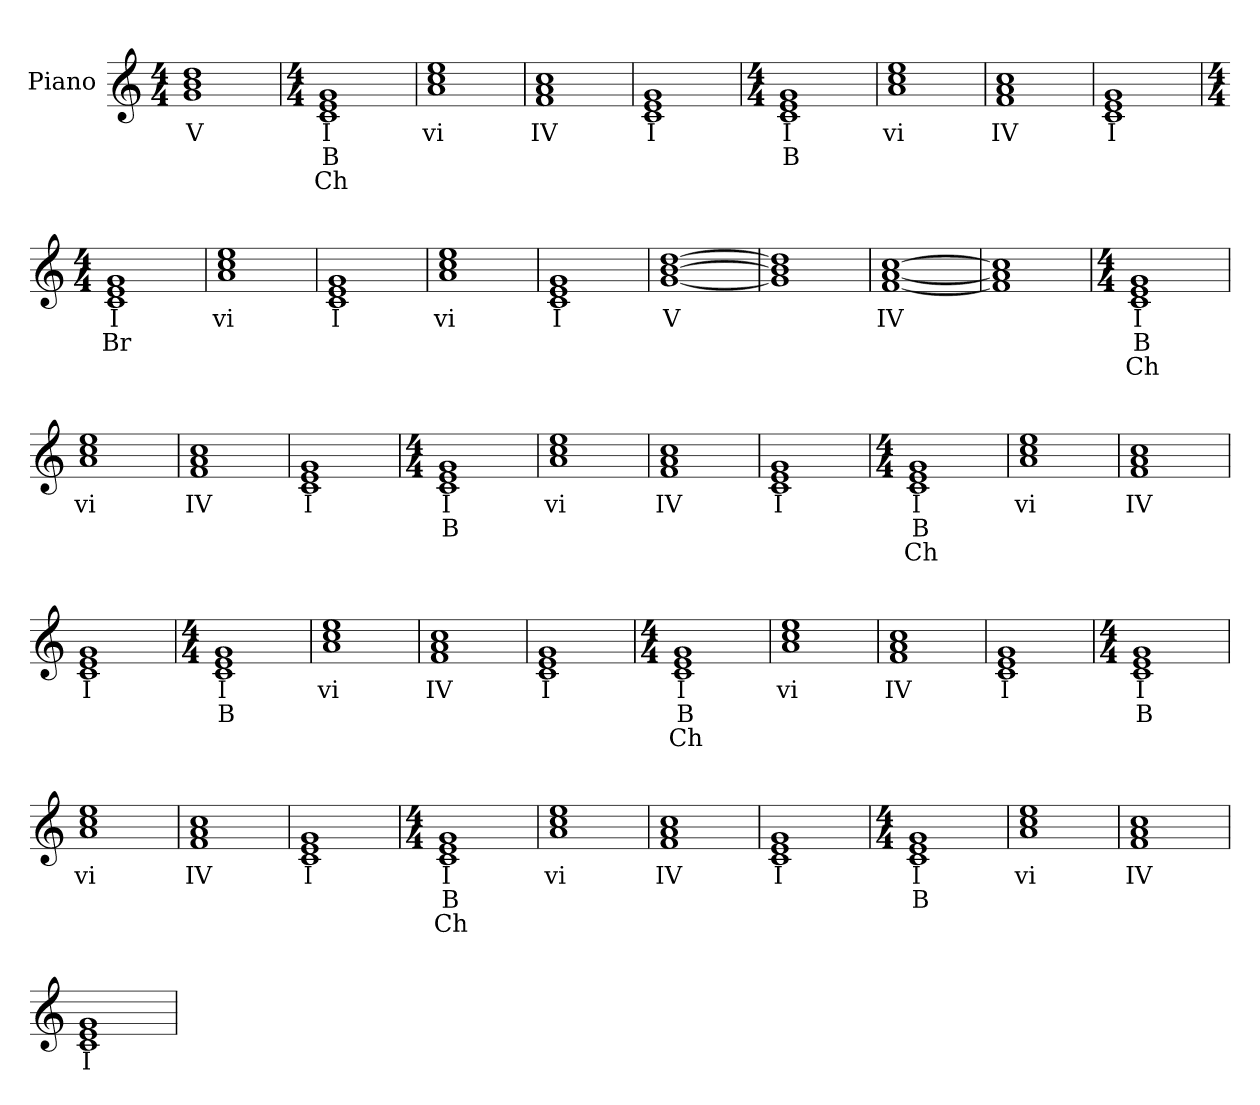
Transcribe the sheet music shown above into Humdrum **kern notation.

**kern	**text	**text	**text
*part1	*part1	*part1	*part1
*staff1	*staff1	*staff1	*staff1
*I"Piano	*	*	*
*I'Pno	*	*	*
*k[]	*	*	*
*C:	*	*	*
*M4/4	*	*	*
=	=	=	=
1g 1b 1dd	V	.	.
=	=	=	=
*k[]	*	*	*
*C:	*	*	*
*M4/4	*	*	*
1c 1e 1g	I	B	Ch
=	=	=	=
*k[]	*	*	*
*C:	*	*	*
1a 1cc 1ee	vi	.	.
=	=	=	=
*k[]	*	*	*
*C:	*	*	*
1f 1a 1cc	IV	.	.
=	=	=	=
*k[]	*	*	*
*C:	*	*	*
1c 1e 1g	I	.	.
=	=	=	=
*k[]	*	*	*
*C:	*	*	*
*M4/4	*	*	*
1c 1e 1g	I	B	.
=	=	=	=
*k[]	*	*	*
*C:	*	*	*
1a 1cc 1ee	vi	.	.
=	=	=	=
*k[]	*	*	*
*C:	*	*	*
1f 1a 1cc	IV	.	.
=	=	=	=
*k[]	*	*	*
*C:	*	*	*
1c 1e 1g	I	.	.
=	=	=	=
*k[]	*	*	*
*C:	*	*	*
*M4/4	*	*	*
1c 1e 1g	I	Br	.
=	=	=	=
*k[]	*	*	*
*C:	*	*	*
1a 1cc 1ee	vi	.	.
=	=	=	=
*k[]	*	*	*
*C:	*	*	*
1c 1e 1g	I	.	.
=	=	=	=
*k[]	*	*	*
*C:	*	*	*
1a 1cc 1ee	vi	.	.
=	=	=	=
*k[]	*	*	*
*C:	*	*	*
1c 1e 1g	I	.	.
=	=	=	=
*k[]	*	*	*
*C:	*	*	*
[1g [1b [1dd	V	.	.
=	=	=	=
*k[]	*	*	*
*C:	*	*	*
1g] 1b] 1dd]	.	.	.
=	=	=	=
*k[]	*	*	*
*C:	*	*	*
[1f [1a [1cc	IV	.	.
=	=	=	=
*k[]	*	*	*
*C:	*	*	*
1f] 1a] 1cc]	.	.	.
=	=	=	=
*k[]	*	*	*
*C:	*	*	*
*M4/4	*	*	*
1c 1e 1g	I	B	Ch
=	=	=	=
*k[]	*	*	*
*C:	*	*	*
1a 1cc 1ee	vi	.	.
=	=	=	=
*k[]	*	*	*
*C:	*	*	*
1f 1a 1cc	IV	.	.
=	=	=	=
*k[]	*	*	*
*C:	*	*	*
1c 1e 1g	I	.	.
=	=	=	=
*k[]	*	*	*
*C:	*	*	*
*M4/4	*	*	*
1c 1e 1g	I	B	.
=	=	=	=
*k[]	*	*	*
*C:	*	*	*
1a 1cc 1ee	vi	.	.
=	=	=	=
*k[]	*	*	*
*C:	*	*	*
1f 1a 1cc	IV	.	.
=	=	=	=
*k[]	*	*	*
*C:	*	*	*
1c 1e 1g	I	.	.
=	=	=	=
*k[]	*	*	*
*C:	*	*	*
*M4/4	*	*	*
1c 1e 1g	I	B	Ch
=	=	=	=
*k[]	*	*	*
*C:	*	*	*
1a 1cc 1ee	vi	.	.
=	=	=	=
*k[]	*	*	*
*C:	*	*	*
1f 1a 1cc	IV	.	.
=	=	=	=
*k[]	*	*	*
*C:	*	*	*
1c 1e 1g	I	.	.
=	=	=	=
*k[]	*	*	*
*C:	*	*	*
*M4/4	*	*	*
1c 1e 1g	I	B	.
=	=	=	=
*k[]	*	*	*
*C:	*	*	*
1a 1cc 1ee	vi	.	.
=	=	=	=
*k[]	*	*	*
*C:	*	*	*
1f 1a 1cc	IV	.	.
=	=	=	=
*k[]	*	*	*
*C:	*	*	*
1c 1e 1g	I	.	.
=	=	=	=
*k[]	*	*	*
*C:	*	*	*
*M4/4	*	*	*
1c 1e 1g	I	B	Ch
=	=	=	=
*k[]	*	*	*
*C:	*	*	*
1a 1cc 1ee	vi	.	.
=	=	=	=
*k[]	*	*	*
*C:	*	*	*
1f 1a 1cc	IV	.	.
=	=	=	=
*k[]	*	*	*
*C:	*	*	*
1c 1e 1g	I	.	.
=	=	=	=
*k[]	*	*	*
*C:	*	*	*
*M4/4	*	*	*
1c 1e 1g	I	B	.
=	=	=	=
*k[]	*	*	*
*C:	*	*	*
1a 1cc 1ee	vi	.	.
=	=	=	=
*k[]	*	*	*
*C:	*	*	*
1f 1a 1cc	IV	.	.
=	=	=	=
*k[]	*	*	*
*C:	*	*	*
1c 1e 1g	I	.	.
=	=	=	=
*k[]	*	*	*
*C:	*	*	*
*M4/4	*	*	*
1c 1e 1g	I	B	Ch
=	=	=	=
*k[]	*	*	*
*C:	*	*	*
1a 1cc 1ee	vi	.	.
=	=	=	=
*k[]	*	*	*
*C:	*	*	*
1f 1a 1cc	IV	.	.
=	=	=	=
*k[]	*	*	*
*C:	*	*	*
1c 1e 1g	I	.	.
=	=	=	=
*k[]	*	*	*
*C:	*	*	*
*M4/4	*	*	*
1c 1e 1g	I	B	.
=	=	=	=
*k[]	*	*	*
*C:	*	*	*
1a 1cc 1ee	vi	.	.
=	=	=	=
*k[]	*	*	*
*C:	*	*	*
1f 1a 1cc	IV	.	.
=	=	=	=
*k[]	*	*	*
*C:	*	*	*
1c 1e 1g	I	.	.
=	=	=	=
*-	*-	*-	*-
